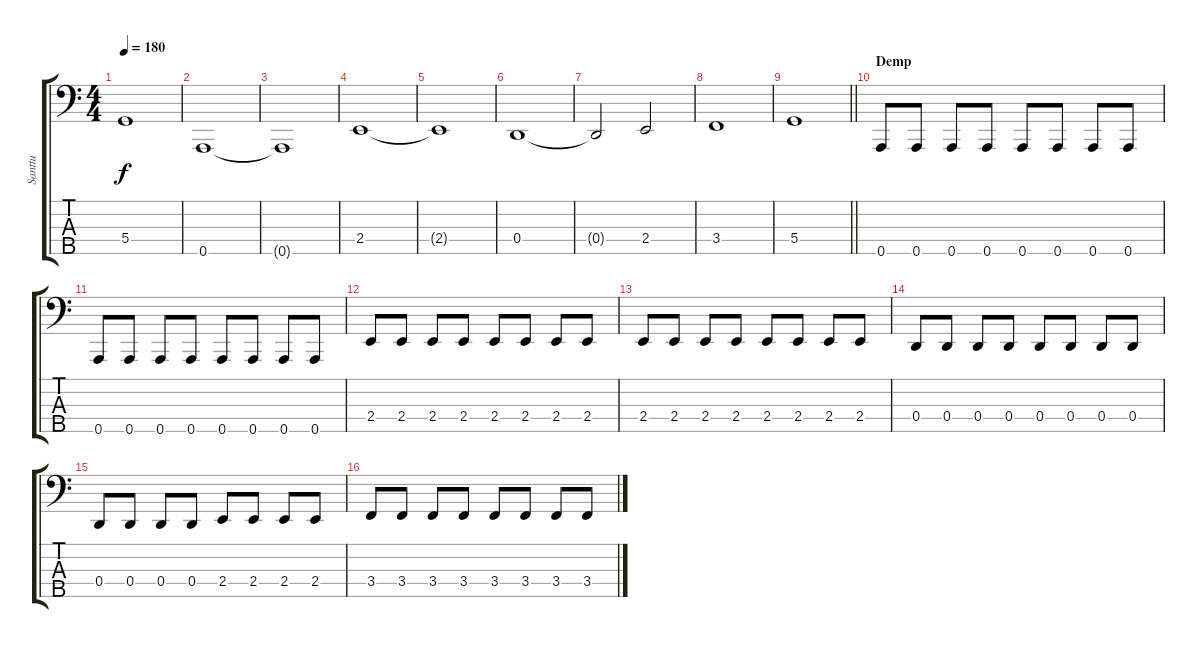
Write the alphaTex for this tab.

\track ("Santtu" "Santtu") {instrument electricbasspick}
\staff {score tabs}
\tuning (G2 D2 A1 D1 A0) {hide}
\ts (4 4)
\tempo 180
\clef f4
\ks c
5.4.1{dy f} |
0.5.1 |
0.5{t}.1 |
2.4.1 |
2.4{t}.1 |
0.4.1 |
0.4{t}.2 2.4.2 |
3.4.1 |
\barLineRight lightlight
5.4.1 |
\section ("" "Demp")
0.5.8 0.5.8 0.5.8 0.5.8 0.5.8 0.5.8 0.5.8 0.5.8 |
0.5.8 0.5.8 0.5.8 0.5.8 0.5.8 0.5.8 0.5.8 0.5.8 |
2.4.8 2.4.8 2.4.8 2.4.8 2.4.8 2.4.8 2.4.8 2.4.8 |
2.4.8 2.4.8 2.4.8 2.4.8 2.4.8 2.4.8 2.4.8 2.4.8 |
0.4.8 0.4.8 0.4.8 0.4.8 0.4.8 0.4.8 0.4.8 0.4.8 |
0.4.8 0.4.8 0.4.8 0.4.8 2.4.8 2.4.8 2.4.8 2.4.8 |
3.4.8 3.4.8 3.4.8 3.4.8 3.4.8 3.4.8 3.4.8 3.4.8
